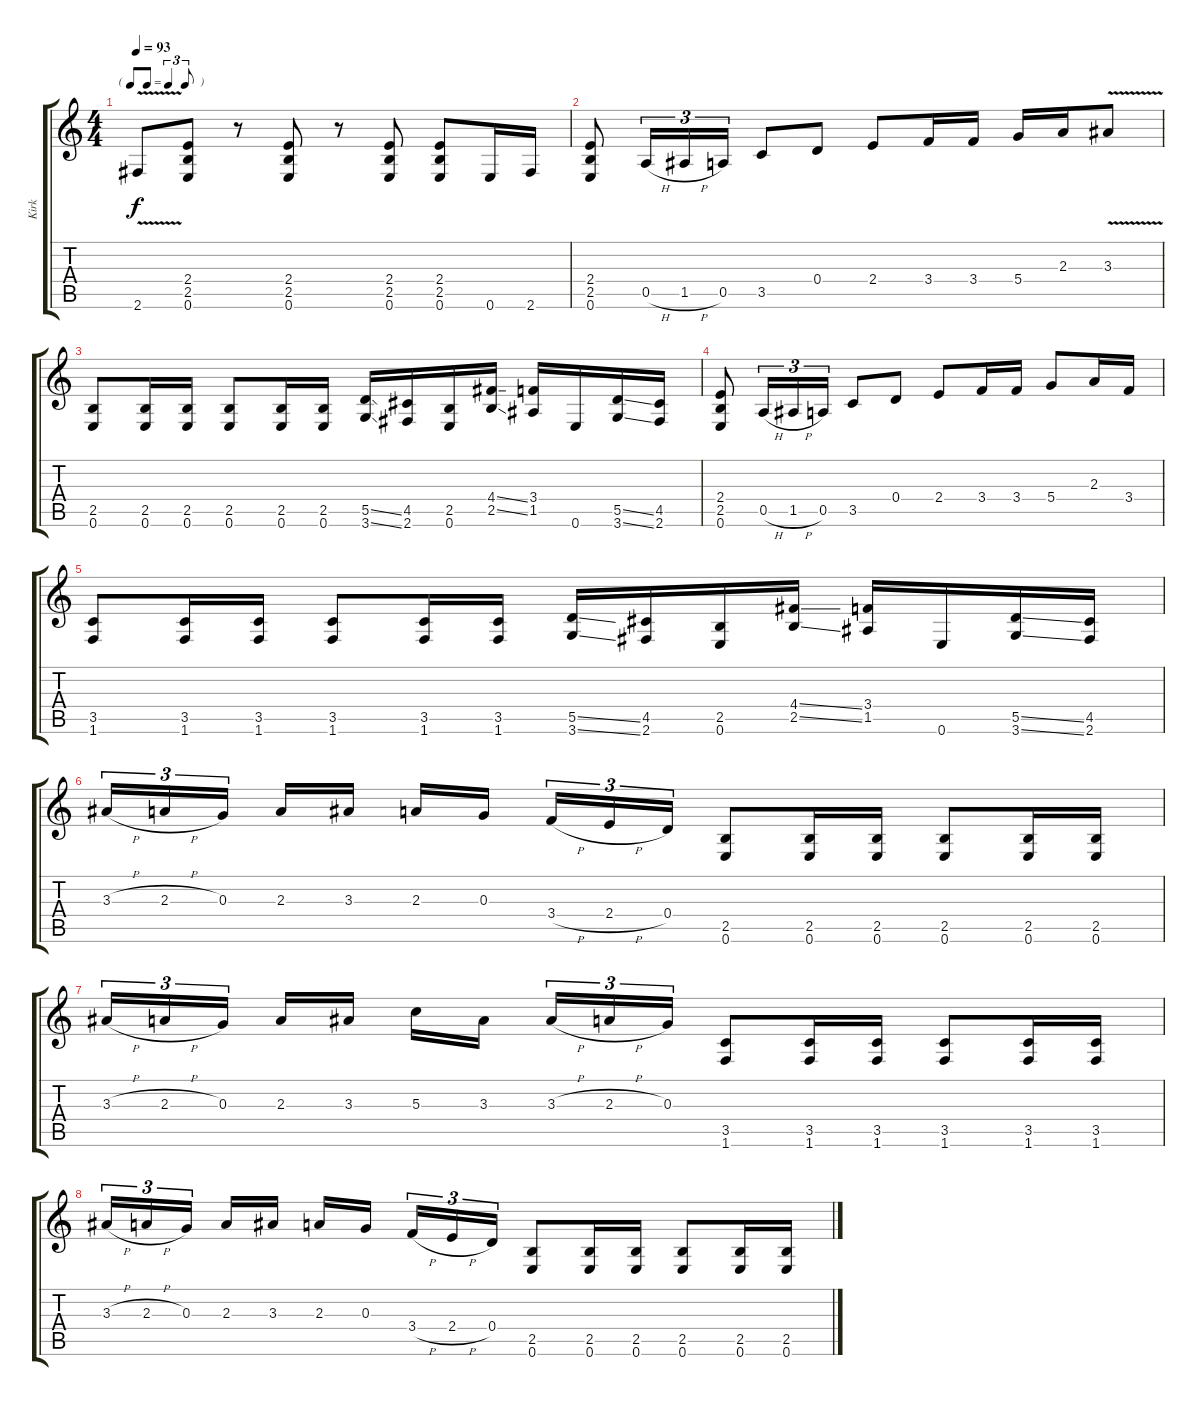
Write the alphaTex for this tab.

\track ("Kirk" "Kirk") {instrument distortionguitar}
\staff {score tabs}
\tuning (E4 B3 G3 D3 A2 E2) {hide}
\ts (4 4)
\tf triplet8th
\tempo 93
\clef g2
\ks c
2.6{v}.8{dy f} (2.4 2.5 0.6).8 r.8 (2.4 2.5 0.6).8 r.8 (2.4 2.5 0.6).8 (2.4 2.5 0.6).8 0.6.16 2.6.16 |
(2.4 2.5 0.6).8 0.5{h}.16{tu (3 2)} 1.5{h}.16{tu (3 2)} 0.5.16{tu (3 2)} 3.5.8 0.4.8 2.4.8 3.4.16 3.4.16 5.4.16 2.3.16 3.3{v}.8 |
(2.5 0.6).8 (2.5 0.6).16 (2.5 0.6).16 (2.5 0.6).8 (2.5 0.6).16 (2.5 0.6).16 (5.5{ss} 3.6{ss}).16 (4.5 2.6).16 (2.5 0.6).16 (4.4{ss} 2.5{ss}).16 (3.4 1.5).16 0.6.16 (5.5{ss} 3.6{ss}).16 (4.5 2.6).16 |
(2.4 2.5 0.6).8 0.5{h}.16{tu (3 2)} 1.5{h}.16{tu (3 2)} 0.5.16{tu (3 2)} 3.5.8 0.4.8 2.4.8 3.4.16 3.4.16 5.4.8 2.3.16 3.4.16 |
(3.5 1.6).8 (3.5 1.6).16 (3.5 1.6).16 (3.5 1.6).8 (3.5 1.6).16 (3.5 1.6).16 (5.5{ss} 3.6{ss}).16 (4.5 2.6).16 (2.5 0.6).16 (4.4{ss} 2.5{ss}).16 (3.4 1.5).16 0.6.16 (5.5{ss} 3.6{ss}).16 (4.5 2.6).16 |
3.3{h}.16{tu (3 2)} 2.3{h}.16{tu (3 2)} 0.3.16{tu (3 2)} 2.3.16 3.3.16 2.3.16 0.3.16 3.4{h}.16{tu (3 2)} 2.4{h}.16{tu (3 2)} 0.4.16{tu (3 2)} (2.5 0.6).8 (2.5 0.6).16 (2.5 0.6).16 (2.5 0.6).8 (2.5 0.6).16 (2.5 0.6).16 |
3.3{h}.16{tu (3 2)} 2.3{h}.16{tu (3 2)} 0.3.16{tu (3 2)} 2.3.16 3.3.16 5.3.16 3.3.16 3.3{h}.16{tu (3 2)} 2.3{h}.16{tu (3 2)} 0.3.16{tu (3 2)} (3.5 1.6).8 (3.5 1.6).16 (3.5 1.6).16 (3.5 1.6).8 (3.5 1.6).16 (3.5 1.6).16 |
3.3{h}.16{tu (3 2)} 2.3{h}.16{tu (3 2)} 0.3.16{tu (3 2)} 2.3.16 3.3.16 2.3.16 0.3.16 3.4{h}.16{tu (3 2)} 2.4{h}.16{tu (3 2)} 0.4.16{tu (3 2)} (2.5 0.6).8 (2.5 0.6).16 (2.5 0.6).16 (2.5 0.6).8 (2.5 0.6).16 (2.5 0.6).16
